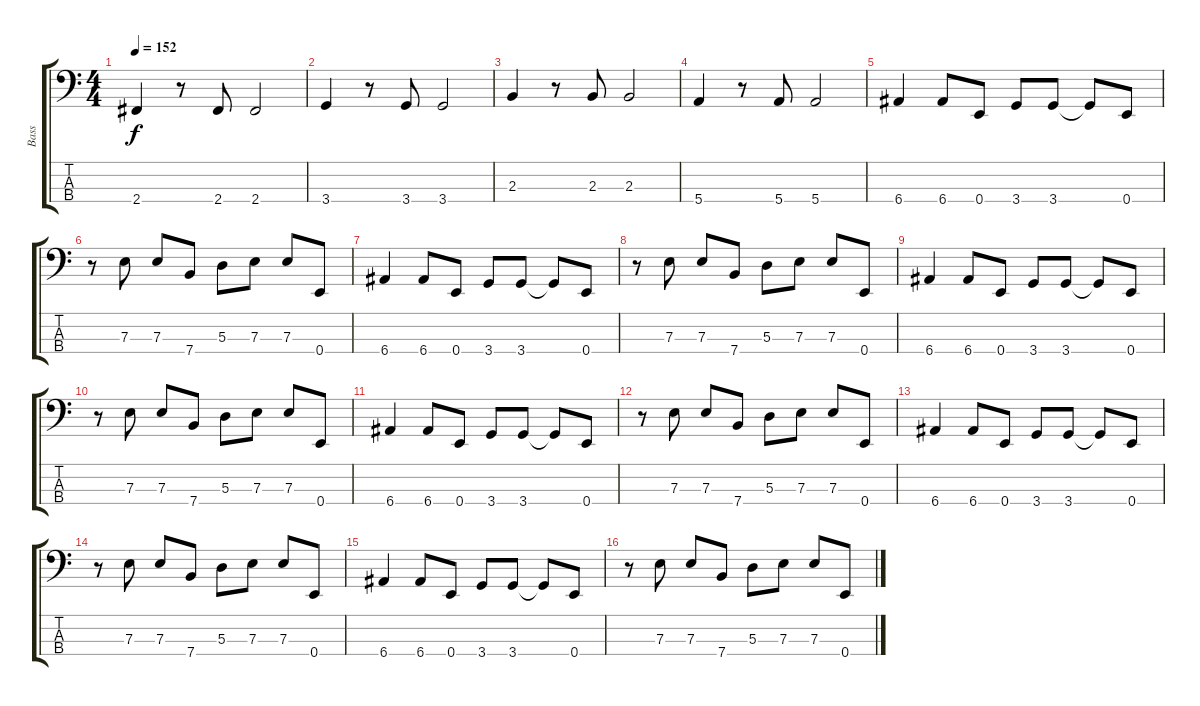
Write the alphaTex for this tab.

\track ("Bass" "Bass") {instrument electricbassfinger}
\staff {score tabs}
\tuning (G2 D2 A1 E1) {hide}
\ts (4 4)
\tempo 152
\clef f4
\ks c
2.4.4{dy f} r.8 2.4.8 2.4.2 |
3.4.4 r.8 3.4.8 3.4.2 |
2.3.4 r.8 2.3.8 2.3.2 |
5.4.4 r.8 5.4.8 5.4.2 |
6.4.4 6.4.8 0.4.8 3.4.8 3.4.8 3.4{t}.8 0.4.8 |
r.8 7.3.8 7.3.8 7.4.8 5.3.8 7.3.8 7.3.8 0.4.8 |
6.4.4 6.4.8 0.4.8 3.4.8 3.4.8 3.4{t}.8 0.4.8 |
r.8 7.3.8 7.3.8 7.4.8 5.3.8 7.3.8 7.3.8 0.4.8 |
6.4.4 6.4.8 0.4.8 3.4.8 3.4.8 3.4{t}.8 0.4.8 |
r.8 7.3.8 7.3.8 7.4.8 5.3.8 7.3.8 7.3.8 0.4.8 |
6.4.4 6.4.8 0.4.8 3.4.8 3.4.8 3.4{t}.8 0.4.8 |
r.8 7.3.8 7.3.8 7.4.8 5.3.8 7.3.8 7.3.8 0.4.8 |
6.4.4 6.4.8 0.4.8 3.4.8 3.4.8 3.4{t}.8 0.4.8 |
r.8 7.3.8 7.3.8 7.4.8 5.3.8 7.3.8 7.3.8 0.4.8 |
6.4.4 6.4.8 0.4.8 3.4.8 3.4.8 3.4{t}.8 0.4.8 |
r.8 7.3.8 7.3.8 7.4.8 5.3.8 7.3.8 7.3.8 0.4.8
